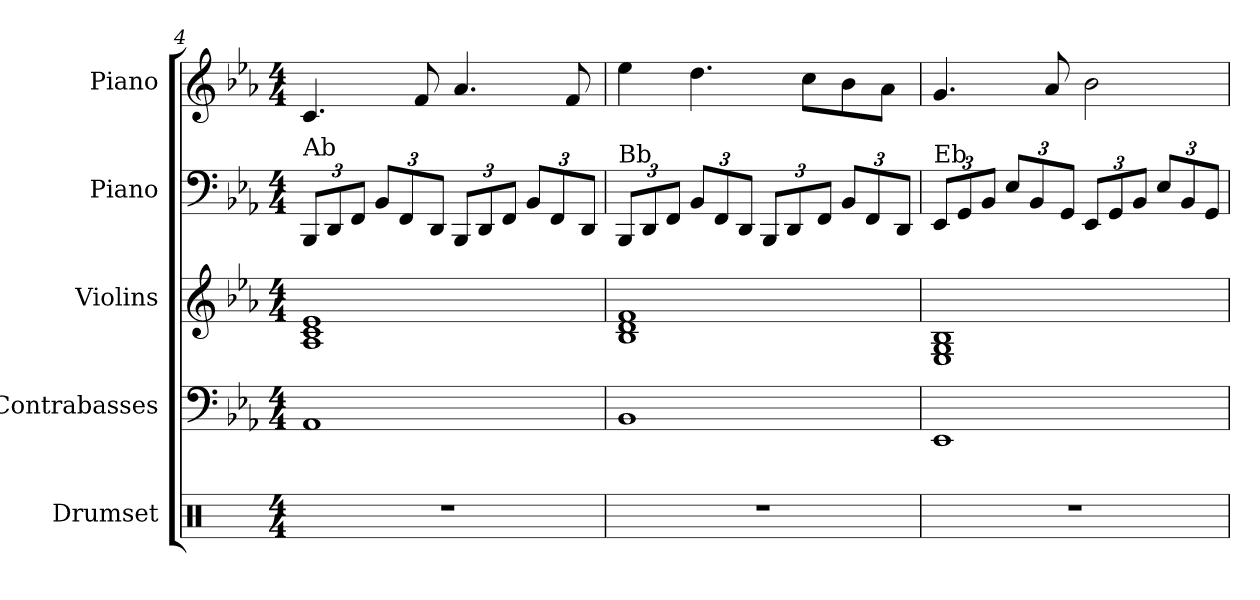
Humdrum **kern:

**kern	**kern	**kern	**kern	**kern
*part5	*part4	*part3	*part2	*part1
*staff5	*staff4	*staff3	*staff2	*staff1
*I"Drumset	*I"Contrabasses	*I"Violins	*I"Piano	*I"Piano
*I'D. Set	*I'Cbs.	*I'Vlns.	*I'Pno.	*I'Pno.
!!LO:LB:g=z
*clefX	*clefF4	*clefG2	*clefF4	*clefG2
*	*ITrd7c12	*	*	*
*k[]	*k[b-e-a-]	*k[b-e-a-]	*k[b-e-a-]	*k[b-e-a-]
*M4/4	*M4/4	*M4/4	*M4/4	*M4/4
*	*	*	*Xbrackettup	*
=4	=4	=4	=4	=4
!	!	!	!LO:TX:a:t=Ab	!
1r	1AAA-	1A- 1c 1e-	12BBB-/L	4.c/
.	.	.	12DD/	.
.	.	.	12FF/J	.
.	.	.	12BB-/L	.
.	.	.	12FF/	.
.	.	.	.	8f/
.	.	.	12DD/J	.
.	.	.	12BBB-/L	4.a-/
.	.	.	12DD/	.
.	.	.	12FF/J	.
.	.	.	12BB-/L	.
.	.	.	12FF/	.
.	.	.	.	8f/
.	.	.	12DD/J	.
=5	=5	=5	=5	=5
!	!	!	!LO:TX:a:t=Bb	!
1r	1BBB-	1B- 1d 1f	12BBB-/L	4ee-\
.	.	.	12DD/	.
.	.	.	12FF/J	.
.	.	.	12BB-/L	4.dd\
.	.	.	12FF/	.
.	.	.	12DD/J	.
.	.	.	12BBB-/L	.
.	.	.	12DD/	.
.	.	.	.	8cc\L
.	.	.	12FF/J	.
.	.	.	12BB-/L	8b-\
.	.	.	12FF/	.
.	.	.	.	8a-\J
.	.	.	12DD/J	.
=6	=6	=6	=6	=6
!	!	!	!LO:TX:a:t=Eb	!
1r	1EEE-	1E- 1G 1B-	12EE-/L	4.g/
.	.	.	12GG/	.
.	.	.	12BB-/J	.
.	.	.	12E-/L	.
.	.	.	12BB-/	.
.	.	.	.	8a-/
.	.	.	12GG/J	.
.	.	.	12EE-/L	2b-\
.	.	.	12GG/	.
.	.	.	12BB-/J	.
.	.	.	12E-/L	.
.	.	.	12BB-/	.
.	.	.	12GG/J	.
=	=	=	=	=
*-	*-	*-	*-	*-
